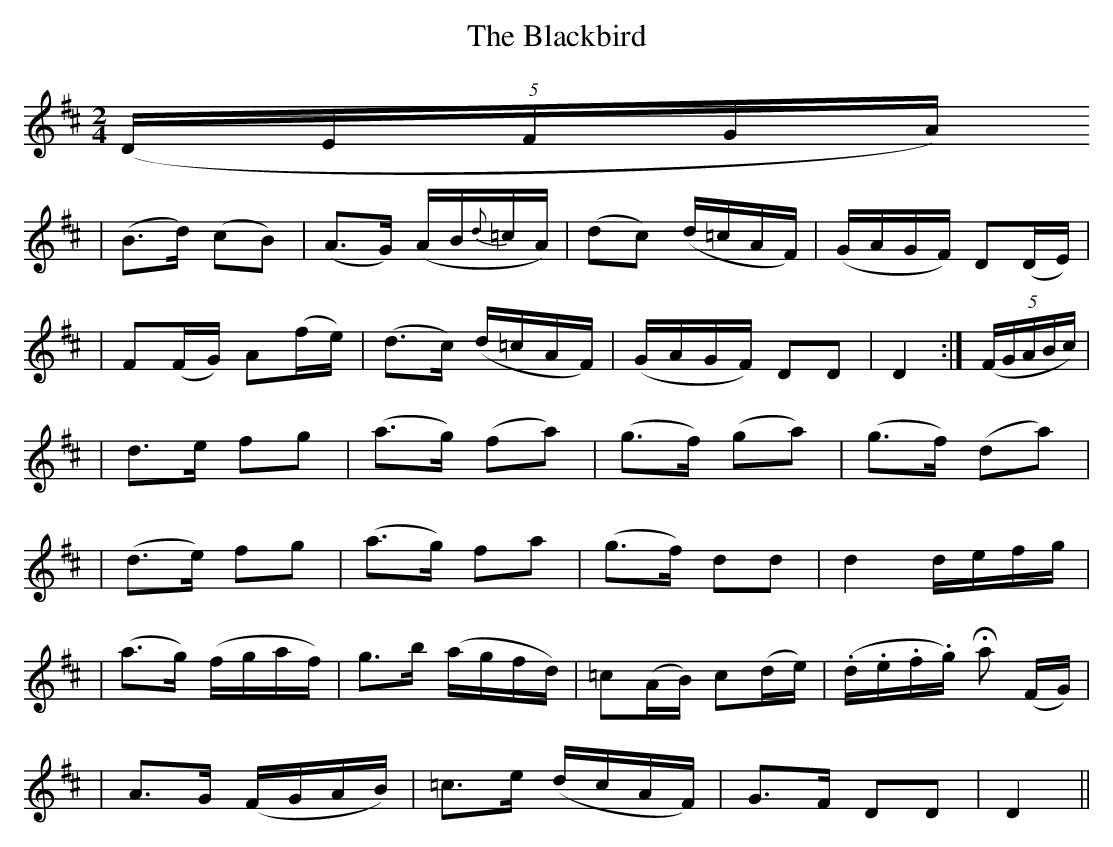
X:1
T: The Blackbird
M: 2/4
L: 1/16
K: D
((5DEFGA)
| (B3d) (c2B2) | (A3G) (AB{d}=cA) | (d2c2) (d=cAF) | (GAGF) D2(DE) |
| F2(FG) A2(fe) | (d3c) (d=cAF) | (GAGF) D2D2 | D4 :| ((5FGABc) |
| d3e f2g2 | (a3g) (f2a2) | (g3f) (g2a2) | (g3f) (d2a2) |
| (d3e) f2g2 | (a3g) f2a2 | (g3f) d2d2 | d4 defg |
| (a3g) (fgaf) | g3b (agfd) | =c2(AB) c2(de) | (.d.e.f.g) Ha2 (FG) |
| A3G (FGAB) | =c3e (dcAF) | G3F D2D2 | D4 ||
